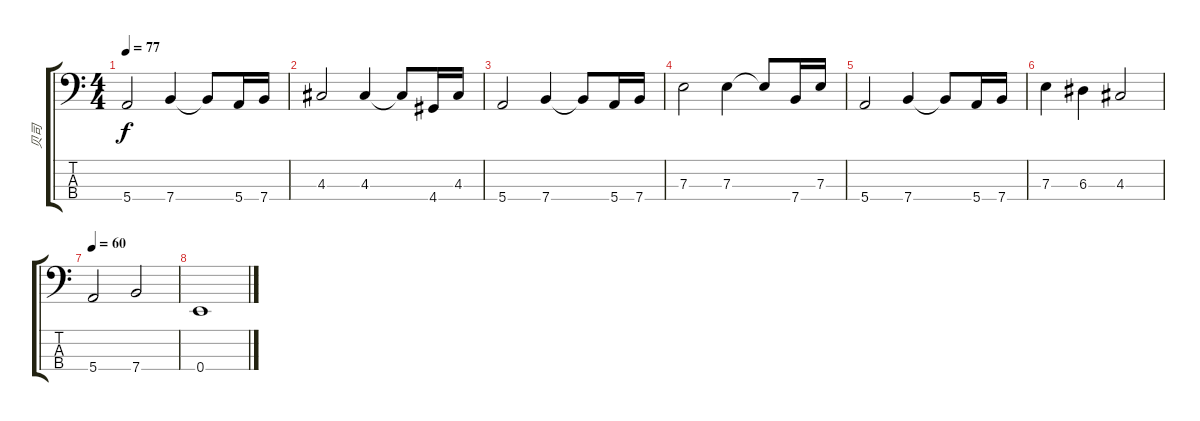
\track ("贝司" "贝司") {instrument electricbassfinger}
\staff {score tabs}
\tuning (G2 D2 A1 E1) {hide}
\ts (4 4)
\tempo 77
\clef f4
\ks c
5.4.2{dy f} 7.4.4 7.4{t}.8 5.4.16 7.4.16 |
4.3.2 4.3.4 4.3{t}.8 4.4.16 4.3.16 |
5.4.2 7.4.4 7.4{t}.8 5.4.16 7.4.16 |
7.3.2 7.3.4 7.3{t}.8 7.4.16 7.3.16 |
5.4.2 7.4.4 7.4{t}.8 5.4.16 7.4.16 |
7.3.4 6.3.4 4.3.2 |
\tempo 60
5.4.2 7.4.2 |
0.4.1
